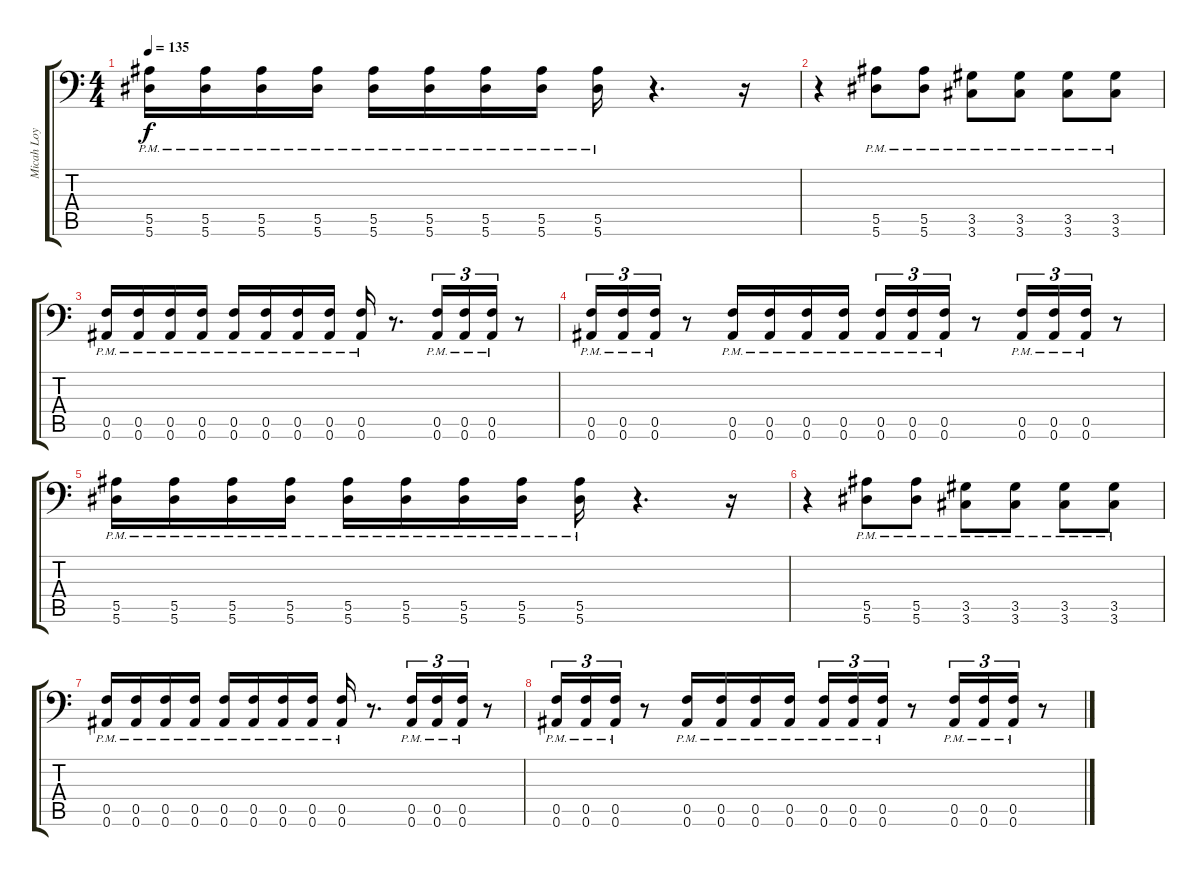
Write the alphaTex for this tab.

\track ("Micah Loy" "Micah Loy") {instrument overdrivenguitar}
\staff {score tabs}
\tuning (C4 G3 Eb3 Bb2 F2 Bb1) {hide}
\ts (4 4)
\tempo 135
\clef f4
\ks c
(5.5{pm} 5.6{pm}).16{dy f} (5.5{pm} 5.6{pm}).16 (5.5{pm} 5.6{pm}).16 (5.5{pm} 5.6{pm}).16 (5.5{pm} 5.6{pm}).16 (5.5{pm} 5.6{pm}).16 (5.5{pm} 5.6{pm}).16 (5.5{pm} 5.6{pm}).16 (5.5{pm} 5.6{pm}).16 r.4{d} r.16 |
r.4 (5.5{pm} 5.6{pm}).8 (5.5{pm} 5.6{pm}).8 (3.5{pm} 3.6{pm}).8 (3.5{pm} 3.6{pm}).8 (3.5{pm} 3.6{pm}).8 (3.5{pm} 3.6{pm}).8 |
(0.5{pm} 0.6{pm}).16 (0.5{pm} 0.6{pm}).16 (0.5{pm} 0.6{pm}).16 (0.5{pm} 0.6{pm}).16 (0.5{pm} 0.6{pm}).16 (0.5{pm} 0.6{pm}).16 (0.5{pm} 0.6{pm}).16 (0.5{pm} 0.6{pm}).16 (0.5{pm} 0.6{pm}).16 r.8{d} (0.5{pm} 0.6{pm}).16{tu (3 2)} (0.5{pm} 0.6{pm}).16{tu (3 2)} (0.5{pm} 0.6{pm}).16{tu (3 2)} r.8 |
(0.5{pm} 0.6{pm}).16{tu (3 2)} (0.5{pm} 0.6{pm}).16{tu (3 2)} (0.5{pm} 0.6{pm}).16{tu (3 2)} r.8 (0.5{pm} 0.6{pm}).16 (0.5{pm} 0.6{pm}).16 (0.5{pm} 0.6{pm}).16 (0.5{pm} 0.6{pm}).16 (0.5{pm} 0.6{pm}).16{tu (3 2)} (0.5{pm} 0.6{pm}).16{tu (3 2)} (0.5{pm} 0.6{pm}).16{tu (3 2)} r.8 (0.5{pm} 0.6{pm}).16{tu (3 2)} (0.5{pm} 0.6{pm}).16{tu (3 2)} (0.5{pm} 0.6{pm}).16{tu (3 2)} r.8 |
(5.5{pm} 5.6{pm}).16 (5.5{pm} 5.6{pm}).16 (5.5{pm} 5.6{pm}).16 (5.5{pm} 5.6{pm}).16 (5.5{pm} 5.6{pm}).16 (5.5{pm} 5.6{pm}).16 (5.5{pm} 5.6{pm}).16 (5.5{pm} 5.6{pm}).16 (5.5{pm} 5.6{pm}).16 r.4{d} r.16 |
r.4 (5.5{pm} 5.6{pm}).8 (5.5{pm} 5.6{pm}).8 (3.5{pm} 3.6{pm}).8 (3.5{pm} 3.6{pm}).8 (3.5{pm} 3.6{pm}).8 (3.5{pm} 3.6{pm}).8 |
(0.5{pm} 0.6{pm}).16 (0.5{pm} 0.6{pm}).16 (0.5{pm} 0.6{pm}).16 (0.5{pm} 0.6{pm}).16 (0.5{pm} 0.6{pm}).16 (0.5{pm} 0.6{pm}).16 (0.5{pm} 0.6{pm}).16 (0.5{pm} 0.6{pm}).16 (0.5{pm} 0.6{pm}).16 r.8{d} (0.5{pm} 0.6{pm}).16{tu (3 2)} (0.5{pm} 0.6{pm}).16{tu (3 2)} (0.5{pm} 0.6{pm}).16{tu (3 2)} r.8 |
(0.5{pm} 0.6{pm}).16{tu (3 2)} (0.5{pm} 0.6{pm}).16{tu (3 2)} (0.5{pm} 0.6{pm}).16{tu (3 2)} r.8 (0.5{pm} 0.6{pm}).16 (0.5{pm} 0.6{pm}).16 (0.5{pm} 0.6{pm}).16 (0.5{pm} 0.6{pm}).16 (0.5{pm} 0.6{pm}).16{tu (3 2)} (0.5{pm} 0.6{pm}).16{tu (3 2)} (0.5{pm} 0.6{pm}).16{tu (3 2)} r.8 (0.5{pm} 0.6{pm}).16{tu (3 2)} (0.5{pm} 0.6{pm}).16{tu (3 2)} (0.5{pm} 0.6{pm}).16{tu (3 2)} r.8
